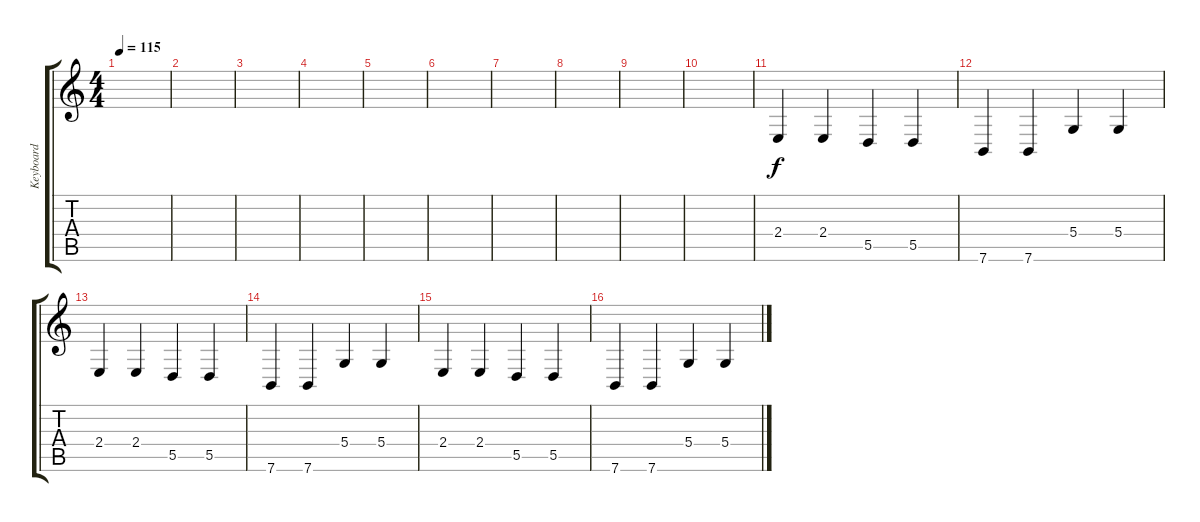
\track ("Keyboard" "Keyboard") {instrument synthstrings2}
\staff {score tabs}
\tuning (E4 B3 G3 D3 A2 E2) {hide}
\ts (4 4)
\tempo 115
\clef g2
\ks c
|
|
|
|
|
|
|
|
|
|
2.4.4 2.4.4 5.5.4 5.5.4 |
7.6.4 7.6.4 5.4.4 5.4.4 |
2.4.4 2.4.4 5.5.4 5.5.4 |
7.6.4 7.6.4 5.4.4 5.4.4 |
2.4.4 2.4.4 5.5.4 5.5.4 |
7.6.4 7.6.4 5.4.4 5.4.4
